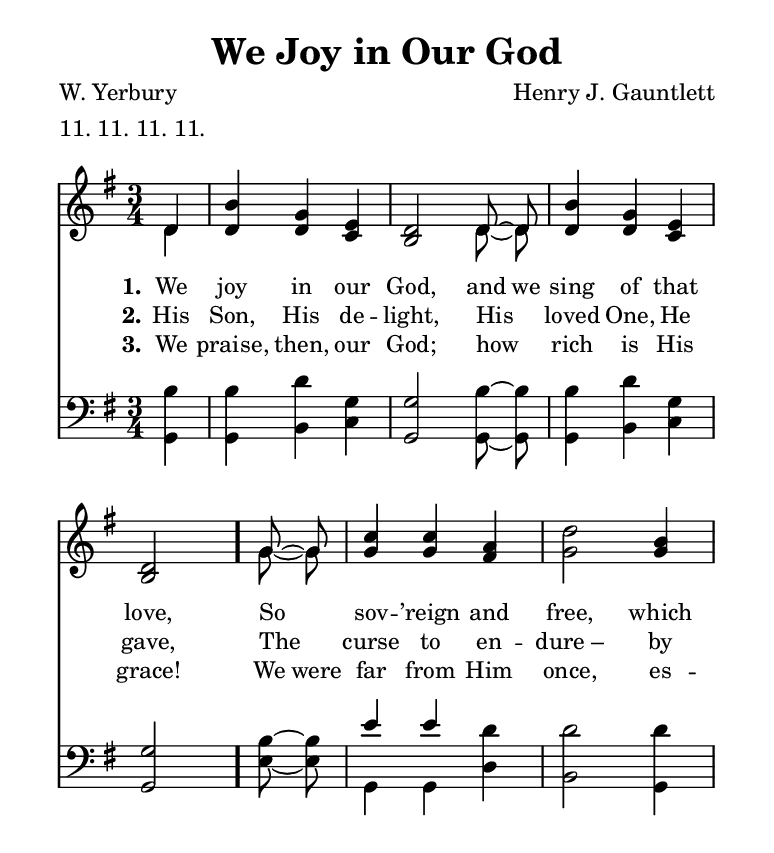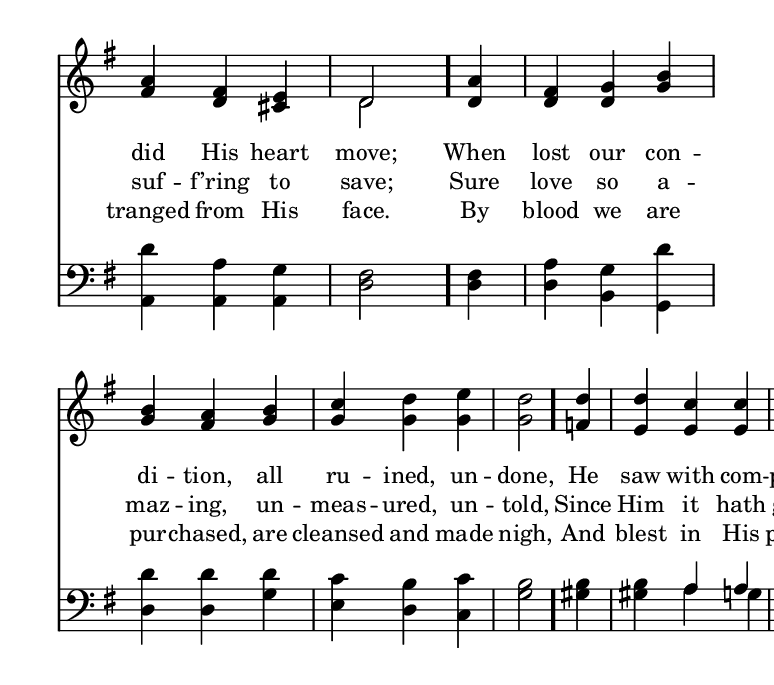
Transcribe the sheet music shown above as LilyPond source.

\include "common/global.ily"
\paper {
  \include "common/paper.ily"
  ragged-bottom = ##t
  systems-per-page = 2
system-count = 4

}

\header{
  hymnnumber = "265"
  title = "We Joy in Our God"
  tunename = "Houghton"
  meter = "11. 11. 11. 11." % original has 10. 10. 11. 11.
  poet = "W. Yerbury" % see https://bibletruthpublishers.com/w-yerbury-died-1863/adrian-roach/the-little-flock-hymn-book-its-history-and-hymn-writers/a-roach/la105040
  composer = "Henry J. Gauntlett" % see https://hymnary.org/tune/houghton_gauntlett
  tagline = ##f
}

global = {
  \include "common/overrides.ily"
  \override Staff.TimeSignature.style = #'numbered
  \time 3/4
  \override Score.MetronomeMark.transparent = ##t % hide all fermata changes too
  \tempo 4=80
  \key g \major
  \partial 4
  \autoBeamOff
}

notesSoprano = {
\global
\relative c' {

  d4 | b' g e | d2 d8 ~ d | b'4 g e | d2 \eogbreak
  g8 ~ g | c4 c a | d2 b4 | a fis e | d2 \eogbreak
  a'4 | fis g b | b a b | c d e | d2 \eogbreak
  d4 | d c c | c b b | a g fis | g2

  \bar "|."

}
}

notesAlto = {
\global
\relative e' {

  d4 | d d c | b2 d8 ~ d | d4 d c | b2
  g'8 ~ g | g4 g fis | g2 g4 | fis d cis | d2
  d4 | d d g | g fis g | g g g | g2
  f4 | e e e | d d d | e d d | d2

}
}

notesTenor = {
\global
\relative a {

  b4 | b d g, | g2 b8 ~ b | b4 d g, | g2
  b8 ~ b | e4 e d | d2 d4 | d a g | fis2
  fis4 | a g d' | d d d | c b c | b2
  b4 | b a a | a g d' | c b a | b2

}
}

notesBass = {
\global
\relative f, {

  g4 | g b c | g2 g8 ~ g | g4 b c | g2
  e'8 ~ e | g,4 g d' | b2 g4 | a4 a a | d2
  d4 | d b g | d' d g | e d c | g'2
  gis4 | gis a g | fis g g, | c d d | g,2

}
}

wordsA = \lyricmode {
\set stanza = "1."

We joy in our God, \mon and we \moff sing of that love, \bar "."
So sov -- ’reign and free, which did His heart move; \bar "."
When lost our con -- di -- tion, all ru -- ined, un -- done, \bar "."
He saw with com -- pas -- sion, and spared not His Son. \bar "."

}

wordsB = \lyricmode {
\set stanza = "2."

His Son, His de -- light, His loved One, He gave,
The curse to en -- dure_– by suf -- f’ring to save;
Sure love so a -- maz -- ing, un -- meas -- ured, un -- told,
Since Him it hath giv -- en, no good will with -- hold.

}

wordsC = \lyricmode {
\set stanza = "3."

We praise, then, our God; how rich is His grace!
\mon We were \moff far from Him once, es -- tranged from His face.
By blood we are pur -- chased, are cleansed and made nigh,
And blest in His pres -- ence, in Je -- sus, on high.

}

\score {
  \context ChoirStaff <<
    \context Staff = upper <<
      \set Staff.autoBeaming = ##f
      \set ChoirStaff.systemStartDelimiter = #'SystemStartBar
      \set ChoirStaff.printPartCombineTexts = ##f
      \partcombine #'(2 . 11) \notesSoprano \notesAlto
      \context NullVoice = sopranos { \voiceOne << \notesSoprano >> }
      \context Lyrics = one   \lyricsto sopranos \wordsA
      \context Lyrics = two   \lyricsto sopranos \wordsB
      \context Lyrics = three \lyricsto sopranos \wordsC
    >>
    \context Staff = men <<
      \set Staff.autoBeaming = ##f
      \clef bass
      \set ChoirStaff.printPartCombineTexts = ##f
      \partcombine #'(2 . 11) \notesTenor \notesBass
    >>
  >>
  \layout {
    \include "common/layout.ily"
  }
  #(cond ((ly:get-option 'eog-midi-permitted) #{ \midi{
    \include "common/midi.ily"
  } #}))
}

\version "2.19.49"  % necessary for upgrading to future LilyPond versions.

% vi:set et ts=2 sw=2 ai nocindent syntax=lilypond:
